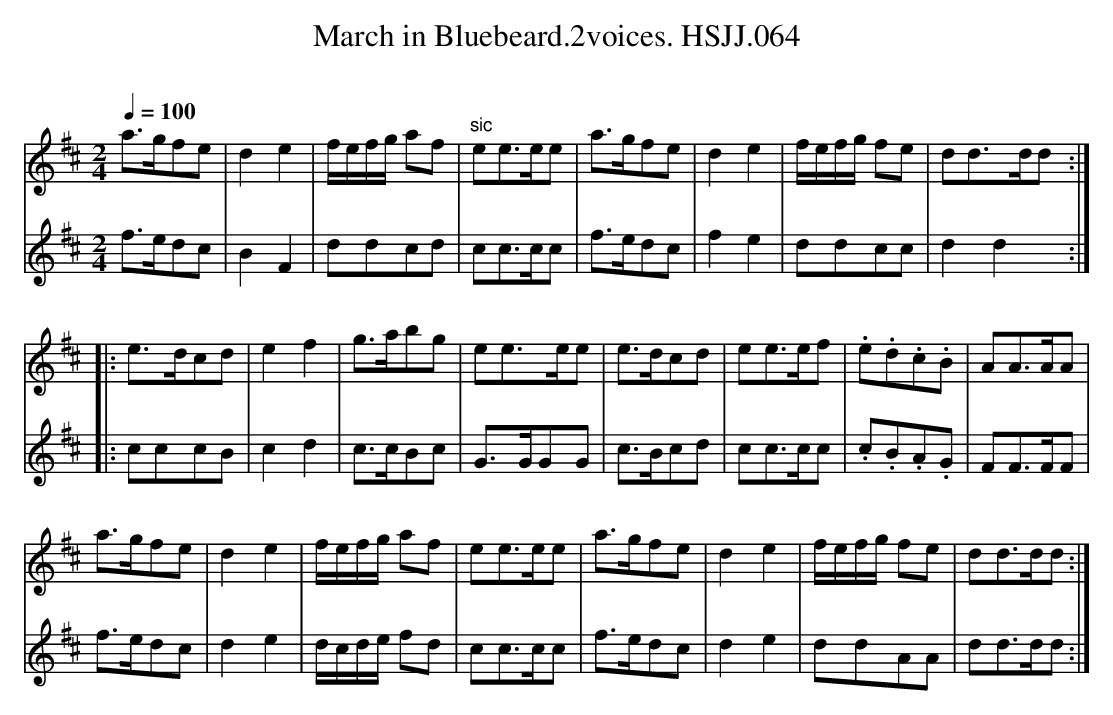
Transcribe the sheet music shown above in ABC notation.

X:1
T:March in Bluebeard.2voices. HSJJ.064
M:2/4
L:1/8
Q:1/4=100
O:
K:D
[V:1]a>gfe|d2e2|f/e/f/g/ af|"sic"ee>ee|a>gfe|d2e2|f/e/f/g/ fe|dd>dd:|
[V:2]f>edc|B2F2|ddcd|cc>cc|f>edc|f2e2|ddcc|d2d2:|
[V:1]|:e>dcd|e2f2|g>abg|ee>ee|e>dcd|ee>ef|.e.d.c.B|AA>AA|
[V:2]|:cccB|c2d2|c>cBc|G>GGG|c>Bcd|cc>cc|.c.B.A.G|FF>FF|
[V:1]a>gfe|d2e2|f/e/f/g/ af|ee>ee|a>gfe|d2e2|f/e/f/g/ fe|dd>dd:|
[V:2]f>edc|d2e2|d/c/d/e/ fd|cc>cc|f>edc|d2e2|ddAA|dd>dd:|
